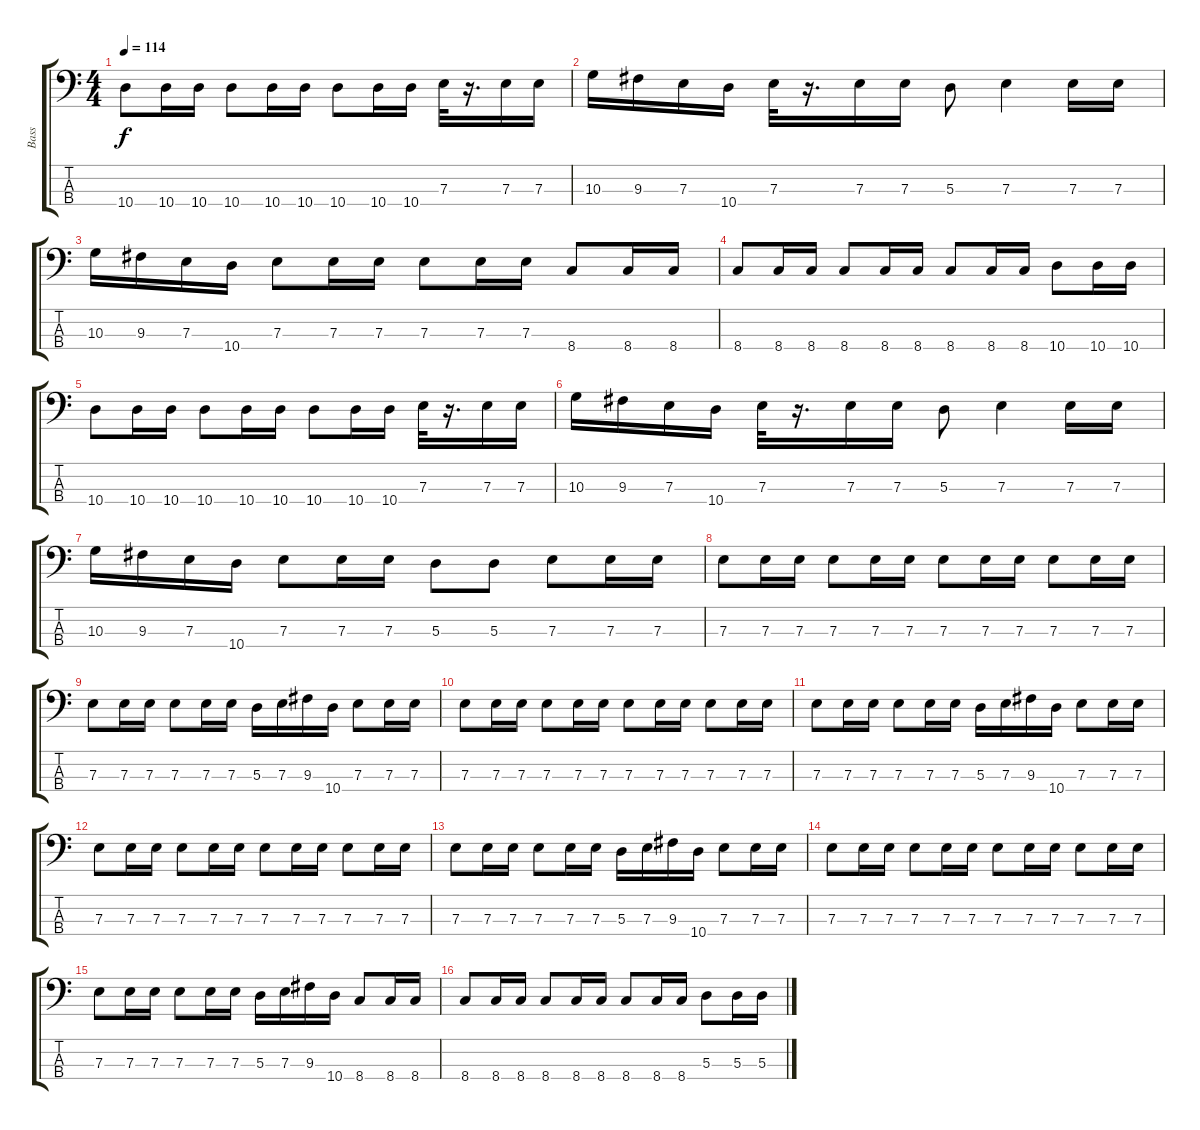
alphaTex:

\track ("Bass" "Bass") {instrument electricbassfinger}
\staff {score tabs}
\tuning (G2 D2 A1 E1) {hide}
\ts (4 4)
\tempo 114
\clef f4
\ks c
10.4.8{dy f} 10.4.16 10.4.16 10.4.8 10.4.16 10.4.16 10.4.8 10.4.16 10.4.16 7.3.32 r.16{d} 7.3.16 7.3.16 |
10.3.16 9.3.16 7.3.16 10.4.16 7.3.32 r.16{d} 7.3.16 7.3.16 5.3.8 7.3.4 7.3.16 7.3.16 |
10.3.16 9.3.16 7.3.16 10.4.16 7.3.8 7.3.16 7.3.16 7.3.8 7.3.16 7.3.16 8.4.8 8.4.16 8.4.16 |
8.4.8 8.4.16 8.4.16 8.4.8 8.4.16 8.4.16 8.4.8 8.4.16 8.4.16 10.4.8 10.4.16 10.4.16 |
10.4.8 10.4.16 10.4.16 10.4.8 10.4.16 10.4.16 10.4.8 10.4.16 10.4.16 7.3.32 r.16{d} 7.3.16 7.3.16 |
10.3.16 9.3.16 7.3.16 10.4.16 7.3.32 r.16{d} 7.3.16 7.3.16 5.3.8 7.3.4 7.3.16 7.3.16 |
10.3.16 9.3.16 7.3.16 10.4.16 7.3.8 7.3.16 7.3.16 5.3.8 5.3.8 7.3.8 7.3.16 7.3.16 |
7.3.8 7.3.16 7.3.16 7.3.8 7.3.16 7.3.16 7.3.8 7.3.16 7.3.16 7.3.8 7.3.16 7.3.16 |
7.3.8 7.3.16 7.3.16 7.3.8 7.3.16 7.3.16 5.3.16 7.3.16 9.3.16 10.4.16 7.3.8 7.3.16 7.3.16 |
7.3.8 7.3.16 7.3.16 7.3.8 7.3.16 7.3.16 7.3.8 7.3.16 7.3.16 7.3.8 7.3.16 7.3.16 |
7.3.8 7.3.16 7.3.16 7.3.8 7.3.16 7.3.16 5.3.16 7.3.16 9.3.16 10.4.16 7.3.8 7.3.16 7.3.16 |
7.3.8 7.3.16 7.3.16 7.3.8 7.3.16 7.3.16 7.3.8 7.3.16 7.3.16 7.3.8 7.3.16 7.3.16 |
7.3.8 7.3.16 7.3.16 7.3.8 7.3.16 7.3.16 5.3.16 7.3.16 9.3.16 10.4.16 7.3.8 7.3.16 7.3.16 |
7.3.8 7.3.16 7.3.16 7.3.8 7.3.16 7.3.16 7.3.8 7.3.16 7.3.16 7.3.8 7.3.16 7.3.16 |
7.3.8 7.3.16 7.3.16 7.3.8 7.3.16 7.3.16 5.3.16 7.3.16 9.3.16 10.4.16 8.4.8 8.4.16 8.4.16 |
8.4.8 8.4.16 8.4.16 8.4.8 8.4.16 8.4.16 8.4.8 8.4.16 8.4.16 5.3.8 5.3.16 5.3.16
